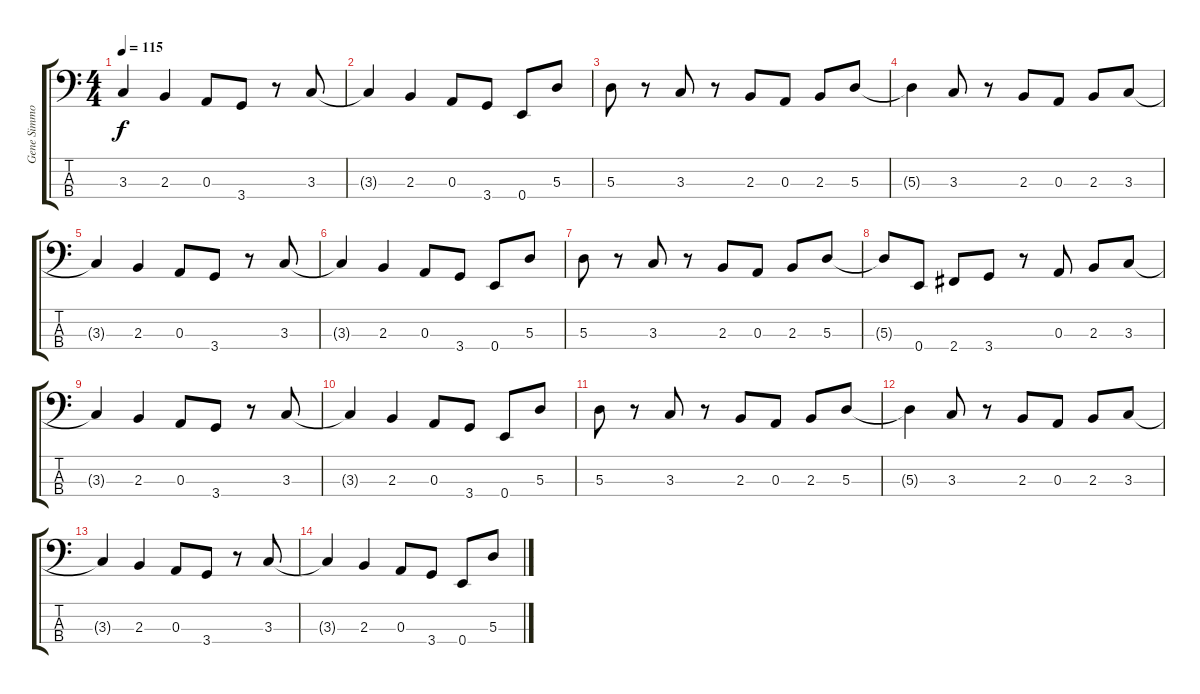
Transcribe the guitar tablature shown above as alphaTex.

\track ("Gene Simmons" "Gene Simmo") {instrument electricbasspick}
\staff {score tabs}
\tuning (G2 D2 A1 E1) {hide}
\ts (4 4)
\tempo 115
\clef f4
\ks c
3.3{t}.4{dy f} 2.3.4 0.3.8 3.4.8 r.8 3.3.8 |
3.3{t}.4 2.3.4 0.3.8 3.4.8 0.4.8 5.3.8 |
5.3.8 r.8 3.3.8 r.8 2.3.8 0.3.8 2.3.8 5.3.8 |
5.3{t}.4 3.3.8 r.8 2.3.8 0.3.8 2.3.8 3.3.8 |
3.3{t}.4 2.3.4 0.3.8 3.4.8 r.8 3.3.8 |
3.3{t}.4 2.3.4 0.3.8 3.4.8 0.4.8 5.3.8 |
5.3.8 r.8 3.3.8 r.8 2.3.8 0.3.8 2.3.8 5.3.8 |
5.3{t}.8 0.4.8 2.4.8 3.4.8 r.8 0.3.8 2.3.8 3.3.8 |
3.3{t}.4 2.3.4 0.3.8 3.4.8 r.8 3.3.8 |
3.3{t}.4 2.3.4 0.3.8 3.4.8 0.4.8 5.3.8 |
5.3.8{volume 8} r.8 3.3.8 r.8 2.3.8 0.3.8 2.3.8 5.3.8 |
5.3{t}.4 3.3.8 r.8 2.3.8 0.3.8 2.3.8 3.3.8 |
3.3{t}.4{volume 0} 2.3.4 0.3.8 3.4.8 r.8 3.3.8 |
3.3{t}.4 2.3.4 0.3.8 3.4.8 0.4.8 5.3.8
